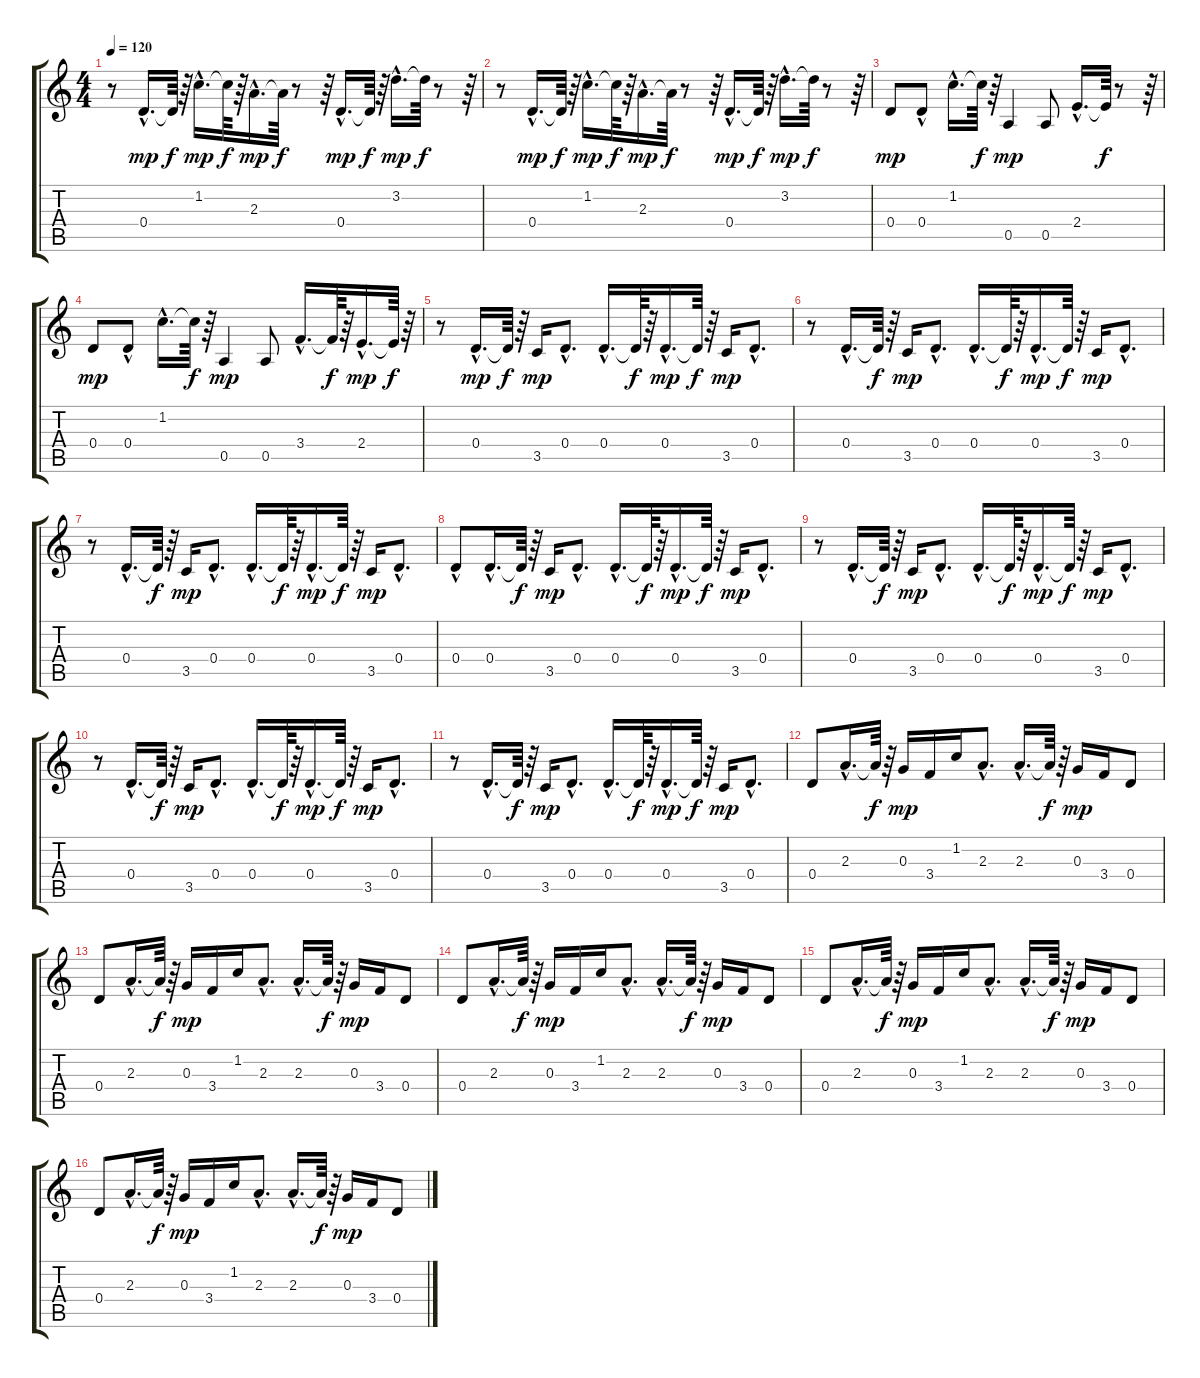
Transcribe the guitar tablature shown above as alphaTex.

\track "" {instrument synthbass2}
\staff {score tabs}
\tuning (E4 B3 G3 D3 A2 E2) {hide}
\ts (4 4)
\tempo 120
\clef g2
\ks c
r.8{dy f} 0.4{hac}.16{d dy mp} 0.4{t}.64{dy f} r.64 1.2{hac}.16{d dy mp} 1.2{t}.64{dy f} r.64 2.3{hac}.16{d dy mp} 2.3{t}.64{dy f} r.8 r.64 0.4{hac}.16{d dy mp} 0.4{t}.64{dy f} r.64 3.2{hac}.16{d dy mp} 3.2{t}.64{dy f} r.8 r.64 |
r.8 0.4{hac}.16{d dy mp} 0.4{t}.64{dy f} r.64 1.2{hac}.16{d dy mp} 1.2{t}.64{dy f} r.64 2.3{hac}.16{d dy mp} 2.3{t}.64{dy f} r.8 r.64 0.4{hac}.16{d dy mp} 0.4{t}.64{dy f} r.64 3.2{hac}.16{d dy mp} 3.2{t}.64{dy f} r.8 r.64 |
0.4.8{dy mp} 0.4{hac}.8 1.2{hac}.16{d} 1.2{t}.64{dy f} r.64 0.5.4{dy mp} 0.5.8 2.4{hac}.16{d} 2.4{t}.64{dy f} r.8 r.64 |
0.4.8{dy mp} 0.4{hac}.8 1.2{hac}.16{d} 1.2{t}.64{dy f} r.64 0.5.4{dy mp} 0.5.8 3.4{hac}.16{d} 3.4{t}.64{dy f} r.64 2.4{hac}.16{d dy mp} 2.4{t}.64{dy f} r.64 |
r.8 0.4{hac}.16{d dy mp} 0.4{t}.64{dy f} r.64 3.5.16{dy mp} 0.4{hac}.8{d} 0.4{hac}.16{d} 0.4{t}.64{dy f} r.64 0.4{hac}.16{d dy mp} 0.4{t}.64{dy f} r.64 3.5.16{dy mp} 0.4{hac}.8{d} |
r.8 0.4{hac}.16{d} 0.4{t}.64{dy f} r.64 3.5.16{dy mp} 0.4{hac}.8{d} 0.4{hac}.16{d} 0.4{t}.64{dy f} r.64 0.4{hac}.16{d dy mp} 0.4{t}.64{dy f} r.64 3.5.16{dy mp} 0.4{hac}.8{d} |
r.8 0.4{hac}.16{d} 0.4{t}.64{dy f} r.64 3.5.16{dy mp} 0.4{hac}.8{d} 0.4{hac}.16{d} 0.4{t}.64{dy f} r.64 0.4{hac}.16{d dy mp} 0.4{t}.64{dy f} r.64 3.5.16{dy mp} 0.4{hac}.8{d} |
0.4{hac}.8 0.4{hac}.16{d} 0.4{t}.64{dy f} r.64 3.5.16{dy mp} 0.4{hac}.8{d} 0.4{hac}.16{d} 0.4{t}.64{dy f} r.64 0.4{hac}.16{d dy mp} 0.4{t}.64{dy f} r.64 3.5.16{dy mp} 0.4{hac}.8{d} |
r.8 0.4{hac}.16{d} 0.4{t}.64{dy f} r.64 3.5.16{dy mp} 0.4{hac}.8{d} 0.4{hac}.16{d} 0.4{t}.64{dy f} r.64 0.4{hac}.16{d dy mp} 0.4{t}.64{dy f} r.64 3.5.16{dy mp} 0.4{hac}.8{d} |
r.8 0.4{hac}.16{d} 0.4{t}.64{dy f} r.64 3.5.16{dy mp} 0.4{hac}.8{d} 0.4{hac}.16{d} 0.4{t}.64{dy f} r.64 0.4{hac}.16{d dy mp} 0.4{t}.64{dy f} r.64 3.5.16{dy mp} 0.4{hac}.8{d} |
r.8 0.4{hac}.16{d} 0.4{t}.64{dy f} r.64 3.5.16{dy mp} 0.4{hac}.8{d} 0.4{hac}.16{d} 0.4{t}.64{dy f} r.64 0.4{hac}.16{d dy mp} 0.4{t}.64{dy f} r.64 3.5.16{dy mp} 0.4{hac}.8{d} |
0.4.8 2.3{hac}.16{d} 2.3{t}.64{dy f} r.64 0.3.16{dy mp} 3.4.16 1.2.16 2.3{hac}.8{d} 2.3{hac}.16{d} 2.3{t}.64{dy f} r.64 0.3.16{dy mp} 3.4.16 0.4.8 |
0.4.8 2.3{hac}.16{d} 2.3{t}.64{dy f} r.64 0.3.16{dy mp} 3.4.16 1.2.16 2.3{hac}.8{d} 2.3{hac}.16{d} 2.3{t}.64{dy f} r.64 0.3.16{dy mp} 3.4.16 0.4.8 |
0.4.8 2.3{hac}.16{d} 2.3{t}.64{dy f} r.64 0.3.16{dy mp} 3.4.16 1.2.16 2.3{hac}.8{d} 2.3{hac}.16{d} 2.3{t}.64{dy f} r.64 0.3.16{dy mp} 3.4.16 0.4.8 |
0.4.8 2.3{hac}.16{d} 2.3{t}.64{dy f} r.64 0.3.16{dy mp} 3.4.16 1.2.16 2.3{hac}.8{d} 2.3{hac}.16{d} 2.3{t}.64{dy f} r.64 0.3.16{dy mp} 3.4.16 0.4.8 |
0.4.8 2.3{hac}.16{d} 2.3{t}.64{dy f} r.64 0.3.16{dy mp} 3.4.16 1.2.16 2.3{hac}.8{d} 2.3{hac}.16{d} 2.3{t}.64{dy f} r.64 0.3.16{dy mp} 3.4.16 0.4.8
